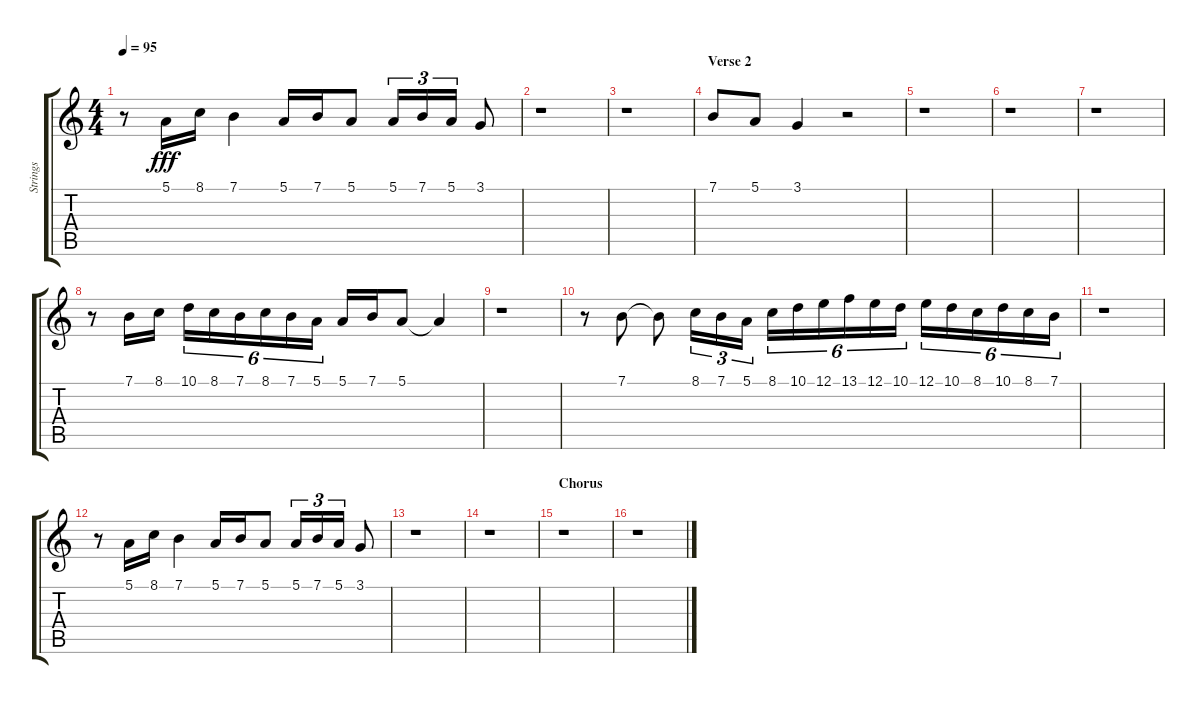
\track ("Strings" "Strings") {instrument lead1square}
\staff {score tabs}
\tuning (E4 B3 G3 D3 A2 E2) {hide}
\ts (4 4)
\tempo 95
\clef g2
\ks c
r.8{dy fff} 5.1.16 8.1.16 7.1.4 5.1.16 7.1.16 5.1.8 5.1.16{tu (3 2)} 7.1.16{tu (3 2)} 5.1.16{tu (3 2)} 3.1.8 |
r.1 |
r.1 |
\section ("" "Verse 2")
7.1.8 5.1.8 3.1.4 r.2 |
r.1 |
r.1 |
r.1 |
r.8 7.1.16 8.1.16 10.1.16{tu (6 4)} 8.1.16{tu (6 4)} 7.1.16{tu (6 4)} 8.1.16{tu (6 4)} 7.1.16{tu (6 4)} 5.1.16{tu (6 4)} 5.1.16 7.1.16 5.1.8 5.1{t}.4 |
r.1 |
r.8 7.1.8 7.1{t}.8 8.1.16{tu (3 2)} 7.1.16{tu (3 2)} 5.1.16{tu (3 2)} 8.1.16{tu (6 4)} 10.1.16{tu (6 4)} 12.1.16{tu (6 4)} 13.1.16{tu (6 4)} 12.1.16{tu (6 4)} 10.1.16{tu (6 4)} 12.1.16{tu (6 4)} 10.1.16{tu (6 4)} 8.1.16{tu (6 4)} 10.1.16{tu (6 4)} 8.1.16{tu (6 4)} 7.1.16{tu (6 4)} |
r.1 |
r.8 5.1.16 8.1.16 7.1.4 5.1.16 7.1.16 5.1.8 5.1.16{tu (3 2)} 7.1.16{tu (3 2)} 5.1.16{tu (3 2)} 3.1.8 |
r.1 |
r.1 |
\section ("" "Chorus")
r.1 |
r.1
